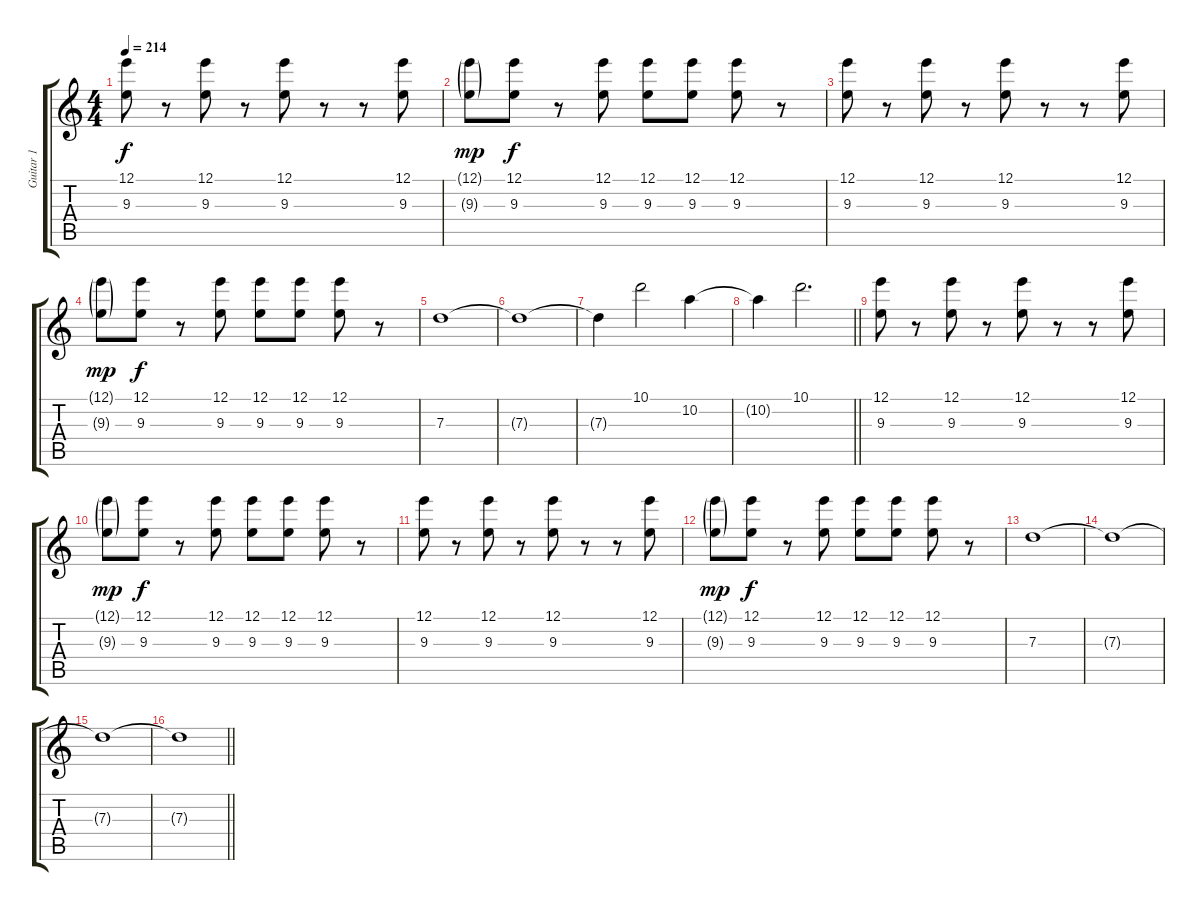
\track ("Guitar 1" "Guitar 1") {instrument overdrivenguitar}
\staff {score tabs}
\tuning (E4 B3 G3 D3 A2 E2) {hide}
\ts (4 4)
\tempo 214
\clef g2
\ks c
(12.1 9.3).8{dy f} r.8 (12.1 9.3).8 r.8 (12.1 9.3).8 r.8 r.8 (12.1 9.3).8 |
(12.1{g} 9.3{g}).8{dy mp} (12.1 9.3).8{dy f} r.8 (12.1 9.3).8 (12.1 9.3).8 (12.1 9.3).8 (12.1 9.3).8 r.8 |
(12.1 9.3).8 r.8 (12.1 9.3).8 r.8 (12.1 9.3).8 r.8 r.8 (12.1 9.3).8 |
(12.1{g} 9.3{g}).8{dy mp} (12.1 9.3).8{dy f} r.8 (12.1 9.3).8 (12.1 9.3).8 (12.1 9.3).8 (12.1 9.3).8 r.8 |
7.3.1 |
7.3{t}.1 |
7.3{t}.4 10.1.2 10.2.4 |
\barLineRight lightlight
10.2{t}.4 10.1.2{d} |
(12.1 9.3).8 r.8 (12.1 9.3).8 r.8 (12.1 9.3).8 r.8 r.8 (12.1 9.3).8 |
(12.1{g} 9.3{g}).8{dy mp} (12.1 9.3).8{dy f} r.8 (12.1 9.3).8 (12.1 9.3).8 (12.1 9.3).8 (12.1 9.3).8 r.8 |
(12.1 9.3).8 r.8 (12.1 9.3).8 r.8 (12.1 9.3).8 r.8 r.8 (12.1 9.3).8 |
(12.1{g} 9.3{g}).8{dy mp} (12.1 9.3).8{dy f} r.8 (12.1 9.3).8 (12.1 9.3).8 (12.1 9.3).8 (12.1 9.3).8 r.8 |
7.3.1 |
7.3{t}.1 |
7.3{t}.1 |
\barLineRight lightlight
7.3{t}.1
